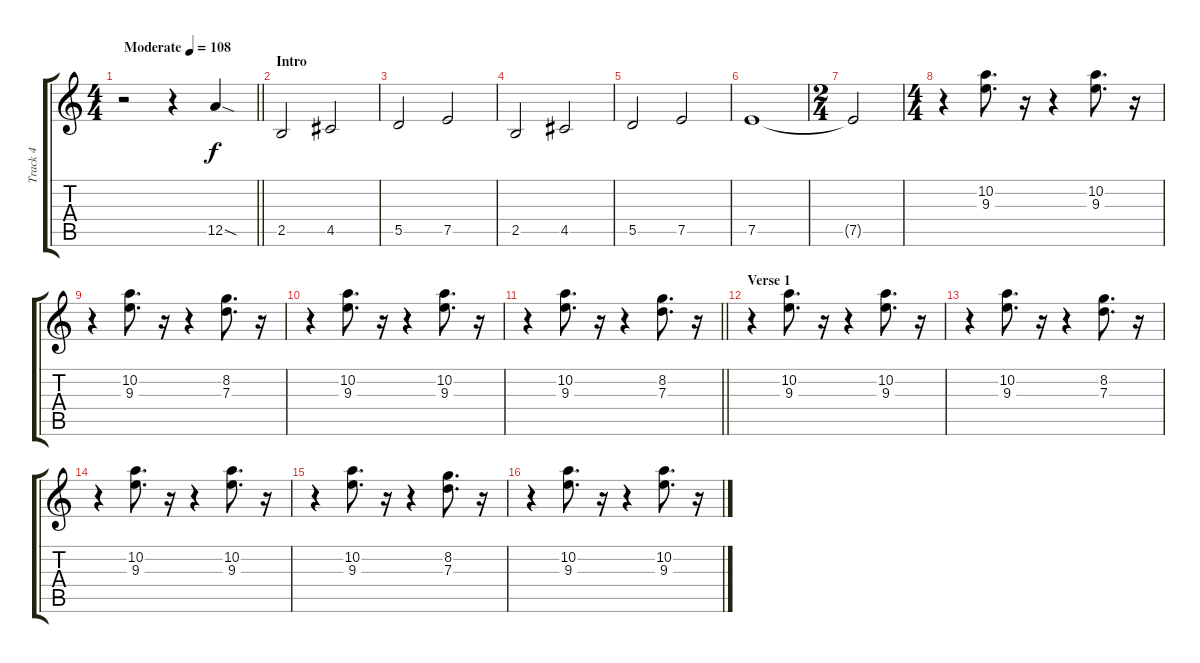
\track ("Track 4" "Track 4") {instrument distortionguitar}
\staff {score tabs}
\tuning (E4 B3 G3 D3 A2 E2) {hide}
\ts (4 4)
\tempo (108 "Moderate")
\clef g2
\barLineRight lightlight
\ks c
r.2{dy f instrument distortionguitar} r.4 12.5{sod}.4 |
\section ("" "Intro")
2.5.2 4.5.2 |
5.5.2 7.5.2 |
2.5.2 4.5.2 |
5.5.2 7.5.2 |
7.5.1 |
\ts (2 4)
7.5{t}.2 |
\ts (4 4)
r.4{volume 4 instrument distortionguitar} (10.2 9.3).8{d} r.16 r.4 (10.2 9.3).8{d} r.16 |
r.4 (10.2 9.3).8{d} r.16 r.4 (8.2 7.3).8{d} r.16 |
r.4 (10.2 9.3).8{d} r.16 r.4 (10.2 9.3).8{d} r.16 |
\barLineRight lightlight
r.4 (10.2 9.3).8{d} r.16 r.4 (8.2 7.3).8{d} r.16 |
\section ("" "Verse 1")
r.4 (10.2 9.3).8{d} r.16 r.4 (10.2 9.3).8{d} r.16 |
r.4 (10.2 9.3).8{d} r.16 r.4 (8.2 7.3).8{d} r.16 |
r.4 (10.2 9.3).8{d} r.16 r.4 (10.2 9.3).8{d} r.16 |
r.4 (10.2 9.3).8{d} r.16 r.4 (8.2 7.3).8{d} r.16 |
r.4 (10.2 9.3).8{d} r.16 r.4 (10.2 9.3).8{d} r.16
